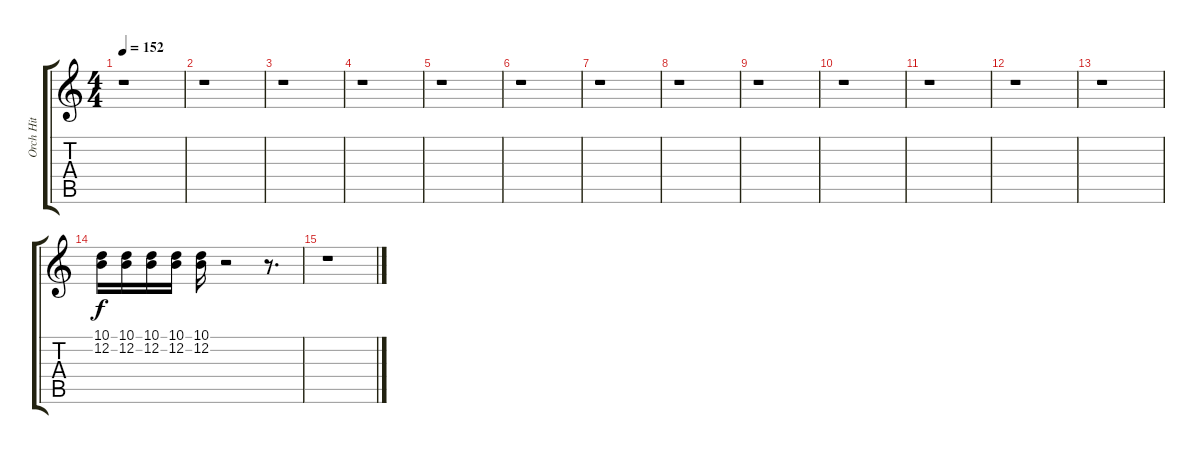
\track ("Orch Hit            " "Orch Hit  ") {instrument orchestrahit}
\staff {score tabs}
\tuning (E4 B3 G3 D3 A2 E2) {hide}
\ts (4 4)
\tempo 152
\clef g2
\ks c
r.1{dy f} |
r.1 |
r.1 |
r.1 |
r.1 |
r.1 |
r.1 |
r.1 |
r.1 |
r.1 |
r.1 |
r.1 |
r.1 |
(10.1 12.2).16 (10.1 12.2).16 (10.1 12.2).16 (10.1 12.2).16 (10.1 12.2).16 r.2 r.8{d} |
r.1
